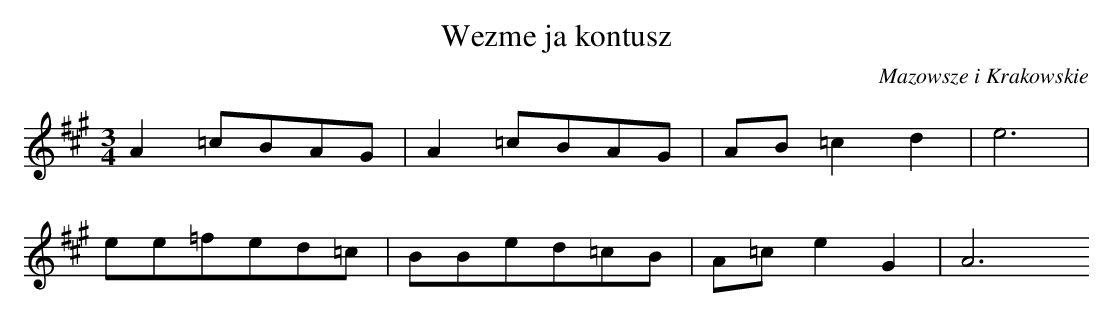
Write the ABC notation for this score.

X:1
T: Wezme ja kontusz
O: Mazowsze i Krakowskie
M: 3/4
L: 1/8
K: A
A2=cBAG | A2=cBAG | AB=c2d2 | e6 |
ee=fed=c | BBed=cB | A=ce2G2 | A6
